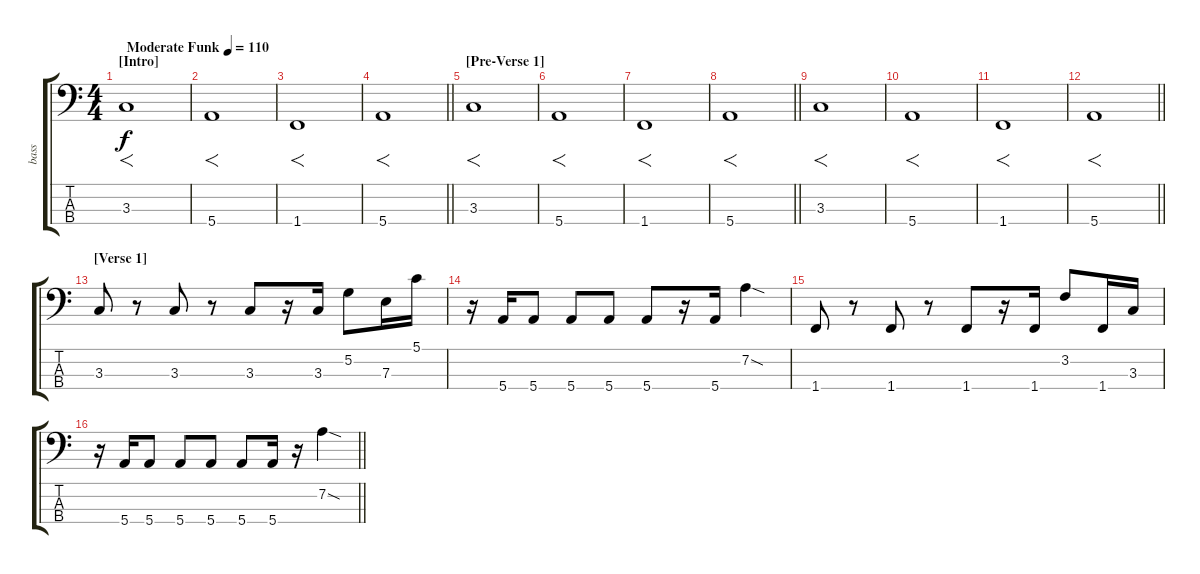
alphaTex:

\track ("bass" "bass") {instrument slapbass1}
\staff {score tabs}
\tuning (G2 D2 A1 E1) {hide}
\ts (4 4)
\section ("" "[Intro]")
\tempo (110 "Moderate Funk")
\clef f4
\ks c
3.3.1{f dy f instrument slapbass1} |
5.4.1{f} |
1.4.1{f} |
\barLineRight lightlight
5.4.1{f} |
\section ("" "[Pre-Verse 1]")
3.3.1{f} |
5.4.1{f} |
1.4.1{f} |
\barLineRight lightlight
5.4.1{f} |
3.3.1{f} |
5.4.1{f} |
1.4.1{f} |
\barLineRight lightlight
5.4.1{f} |
\section ("" "[Verse 1]")
3.3.8 r.8 3.3.8 r.8 3.3.8 r.16 3.3.16 5.2.8 7.3.16 5.1.16 |
r.16 5.4.16 5.4.8 5.4.8 5.4.8 5.4.8 r.16 5.4.16 7.2{sod}.4 |
1.4.8 r.8 1.4.8 r.8 1.4.8 r.16 1.4.16 3.2.8 1.4.16 3.3.16 |
\barLineRight lightlight
r.16 5.4.16 5.4.8 5.4.8 5.4.8 5.4.8 5.4.16 r.16 7.2{sod}.4
